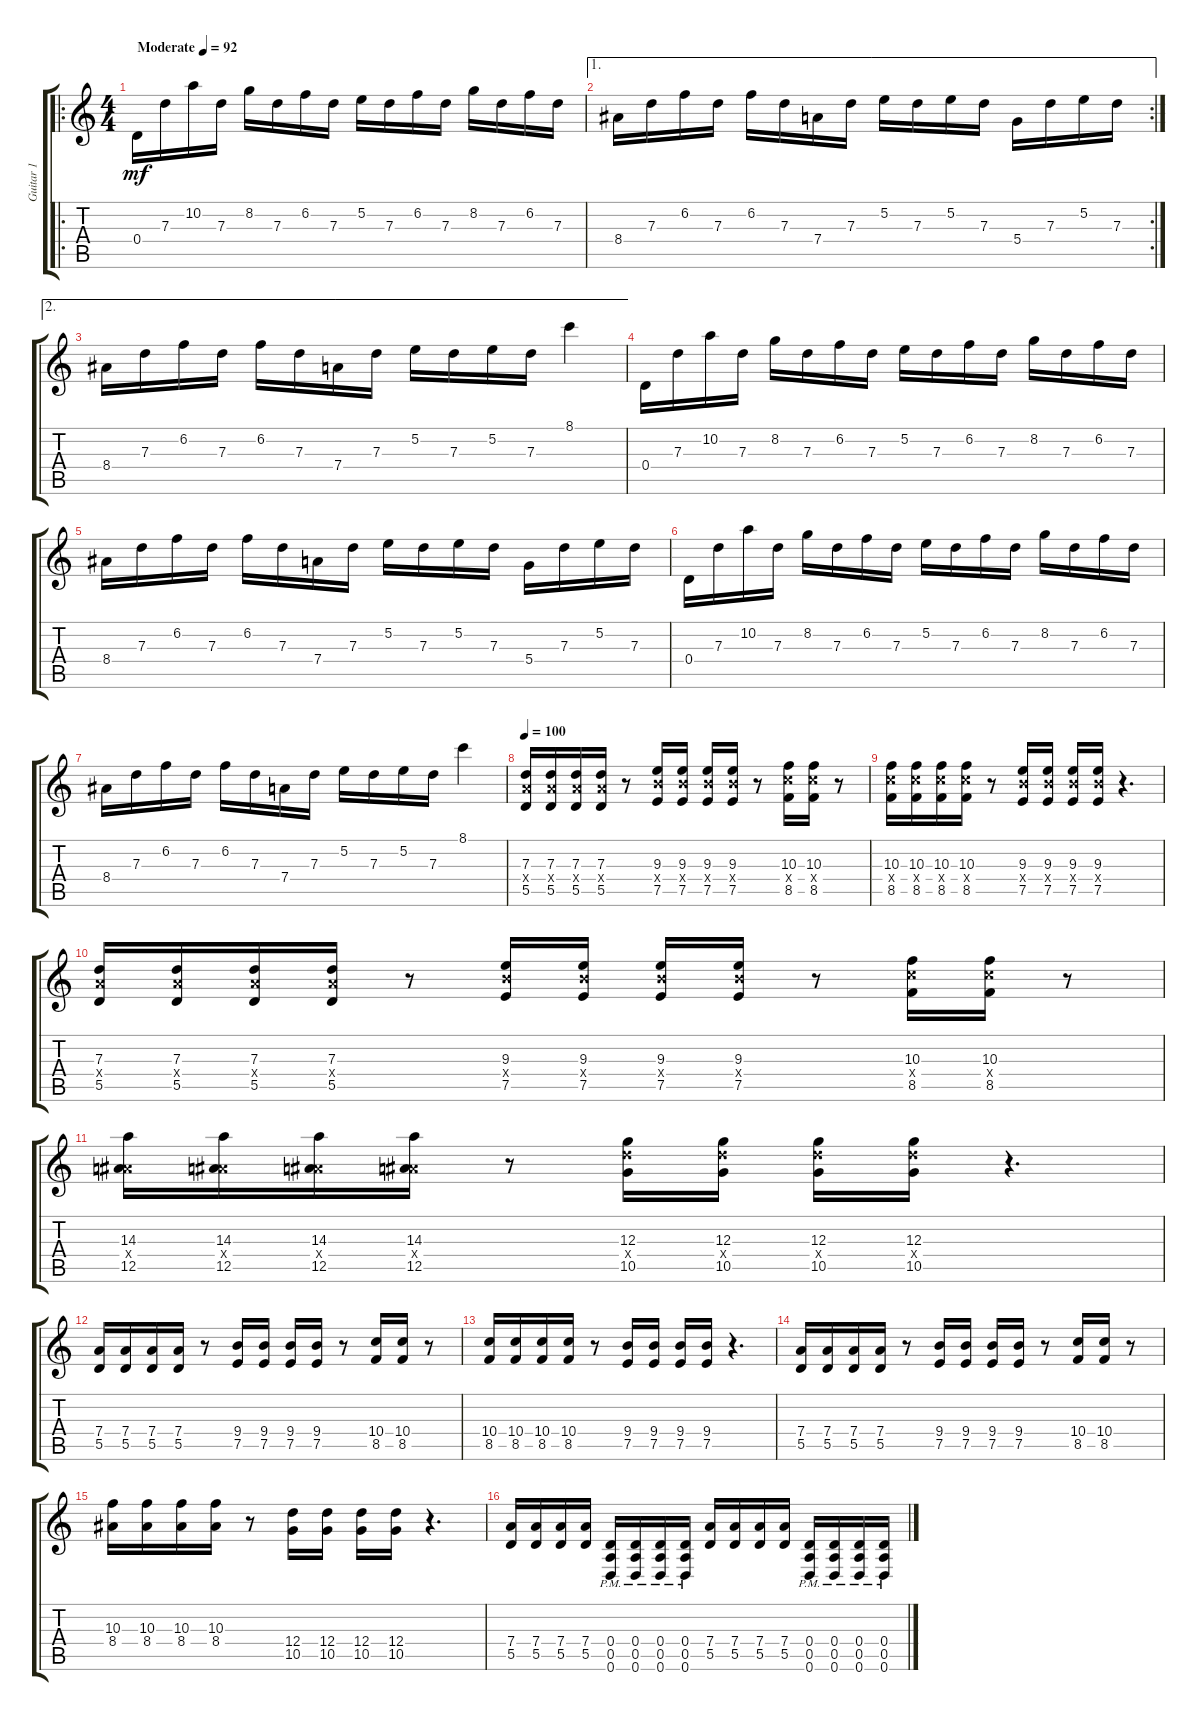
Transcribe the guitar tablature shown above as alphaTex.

\track ("Guitar 1" "Guitar 1") {instrument overdrivenguitar}
\staff {score tabs}
\tuning (E4 B3 G3 D3 A2 D2) {hide}
\ro
\ts (4 4)
\tempo (92 "Moderate")
\tempo 90
\tempo (92 "Moderate")
\clef g2
\ks c
0.4.16{dy mf instrument electricguitarjazz} 7.3.16 10.2.16 7.3.16 8.2.16 7.3.16 6.2.16 7.3.16 5.2.16 7.3.16 6.2.16 7.3.16 8.2.16 7.3.16 6.2.16 7.3.16 |
\ae 1
\rc 2
8.4.16 7.3.16 6.2.16 7.3.16 6.2.16 7.3.16 7.4.16 7.3.16 5.2.16 7.3.16 5.2.16 7.3.16 5.4.16 7.3.16 5.2.16 7.3.16 |
\ae 2
8.4.16 7.3.16 6.2.16 7.3.16 6.2.16 7.3.16 7.4.16 7.3.16 5.2.16 7.3.16 5.2.16 7.3.16 8.1.4 |
0.4.16 7.3.16 10.2.16 7.3.16 8.2.16 7.3.16 6.2.16 7.3.16 5.2.16 7.3.16 6.2.16 7.3.16 8.2.16 7.3.16 6.2.16 7.3.16 |
8.4.16 7.3.16 6.2.16 7.3.16 6.2.16 7.3.16 7.4.16 7.3.16 5.2.16 7.3.16 5.2.16 7.3.16 5.4.16 7.3.16 5.2.16 7.3.16 |
0.4.16 7.3.16 10.2.16 7.3.16 8.2.16 7.3.16 6.2.16 7.3.16 5.2.16 7.3.16 6.2.16 7.3.16 8.2.16 7.3.16 6.2.16 7.3.16 |
8.4.16 7.3.16 6.2.16 7.3.16 6.2.16 7.3.16 7.4.16 7.3.16 5.2.16 7.3.16 5.2.16 7.3.16 8.1.4 |
\tempo 100
(7.3 7.4{x} 5.5).16{instrument overdrivenguitar} (7.3 7.4{x} 5.5).16 (7.3 7.4{x} 5.5).16 (7.3 7.4{x} 5.5).16 r.8 (9.3 9.4{x} 7.5).16 (9.3 9.4{x} 7.5).16 (9.3 9.4{x} 7.5).16 (9.3 9.4{x} 7.5).16 r.8 (10.3 10.4{x} 8.5).16 (10.3 10.4{x} 8.5).16 r.8 |
(10.3 10.4{x} 8.5).16 (10.3 10.4{x} 8.5).16 (10.3 10.4{x} 8.5).16 (10.3 10.4{x} 8.5).16 r.8 (9.3 9.4{x} 7.5).16 (9.3 9.4{x} 7.5).16 (9.3 9.4{x} 7.5).16 (9.3 9.4{x} 7.5).16 r.4{d} |
(7.3 7.4{x} 5.5).16 (7.3 7.4{x} 5.5).16 (7.3 7.4{x} 5.5).16 (7.3 7.4{x} 5.5).16 r.8 (9.3 9.4{x} 7.5).16 (9.3 9.4{x} 7.5).16 (9.3 9.4{x} 7.5).16 (9.3 9.4{x} 7.5).16 r.8 (10.3 10.4{x} 8.5).16 (10.3 10.4{x} 8.5).16 r.8 |
(14.3 8.4{x} 12.5).16 (14.3 8.4{x} 12.5).16 (14.3 8.4{x} 12.5).16 (14.3 8.4{x} 12.5).16 r.8 (12.3 12.4{x} 10.5).16 (12.3 12.4{x} 10.5).16 (12.3 12.4{x} 10.5).16 (12.3 12.4{x} 10.5).16 r.4{d} |
(7.4 5.5).16 (7.4 5.5).16 (7.4 5.5).16 (7.4 5.5).16 r.8 (9.4 7.5).16 (9.4 7.5).16 (9.4 7.5).16 (9.4 7.5).16 r.8 (10.4 8.5).16 (10.4 8.5).16 r.8 |
(10.4 8.5).16 (10.4 8.5).16 (10.4 8.5).16 (10.4 8.5).16 r.8 (9.4 7.5).16 (9.4 7.5).16 (9.4 7.5).16 (9.4 7.5).16 r.4{d} |
(7.4 5.5).16 (7.4 5.5).16 (7.4 5.5).16 (7.4 5.5).16 r.8 (9.4 7.5).16 (9.4 7.5).16 (9.4 7.5).16 (9.4 7.5).16 r.8 (10.4 8.5).16 (10.4 8.5).16 r.8 |
(10.3 8.4).16 (10.3 8.4).16 (10.3 8.4).16 (10.3 8.4).16 r.8 (12.4 10.5).16 (12.4 10.5).16 (12.4 10.5).16 (12.4 10.5).16 r.4{d} |
(7.4 5.5).16 (7.4 5.5).16 (7.4 5.5).16 (7.4 5.5).16 (0.4{pm} 0.5{pm} 0.6{pm}).16 (0.4{pm} 0.5{pm} 0.6{pm}).16 (0.4{pm} 0.5{pm} 0.6{pm}).16 (0.4{pm} 0.5{pm} 0.6{pm}).16 (7.4 5.5).16 (7.4 5.5).16 (7.4 5.5).16 (7.4 5.5).16 (0.4{pm} 0.5{pm} 0.6{pm}).16 (0.4{pm} 0.5{pm} 0.6{pm}).16 (0.4{pm} 0.5{pm} 0.6{pm}).16 (0.4{pm} 0.5{pm} 0.6{pm}).16
